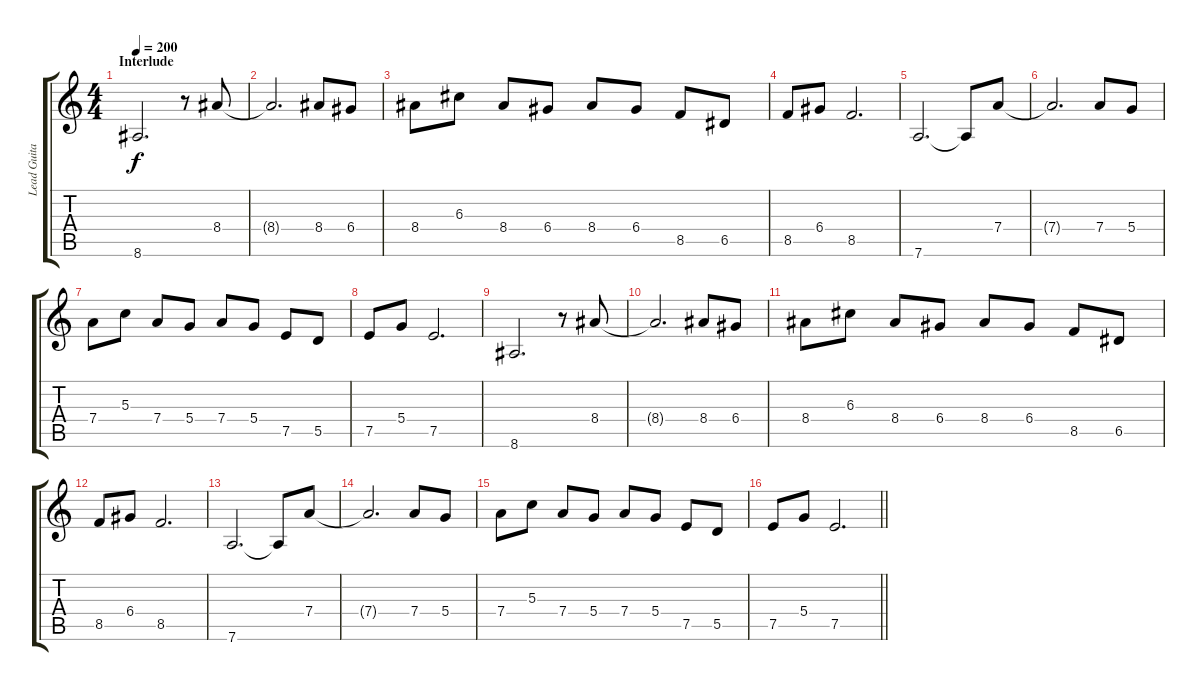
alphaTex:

\track ("Lead Guitar - Daron" "Lead Guita") {instrument distortionguitar}
\staff {score tabs}
\tuning (E4 B3 G3 D3 A2 D2) {hide}
\ts (4 4)
\section ("" "Interlude")
\tempo 200
\clef g2
\ks c
8.6.2{d dy f} r.8 8.4.8 |
8.4{t}.2{d} 8.4.8 6.4.8 |
8.4.8 6.3.8 8.4.8 6.4.8 8.4.8 6.4.8 8.5.8 6.5.8 |
8.5.8 6.4.8 8.5.2{d} |
7.6.2{d} 7.6{t}.8 7.4.8 |
7.4{t}.2{d} 7.4.8 5.4.8 |
7.4.8 5.3.8 7.4.8 5.4.8 7.4.8 5.4.8 7.5.8 5.5.8 |
7.5.8 5.4.8 7.5.2{d} |
8.6.2{d} r.8 8.4.8 |
8.4{t}.2{d} 8.4.8 6.4.8 |
8.4.8 6.3.8 8.4.8 6.4.8 8.4.8 6.4.8 8.5.8 6.5.8 |
8.5.8 6.4.8 8.5.2{d} |
7.6.2{d} 7.6{t}.8 7.4.8 |
7.4{t}.2{d} 7.4.8 5.4.8 |
7.4.8 5.3.8 7.4.8 5.4.8 7.4.8 5.4.8 7.5.8 5.5.8 |
\barLineRight lightlight
7.5.8 5.4.8 7.5.2{d}
